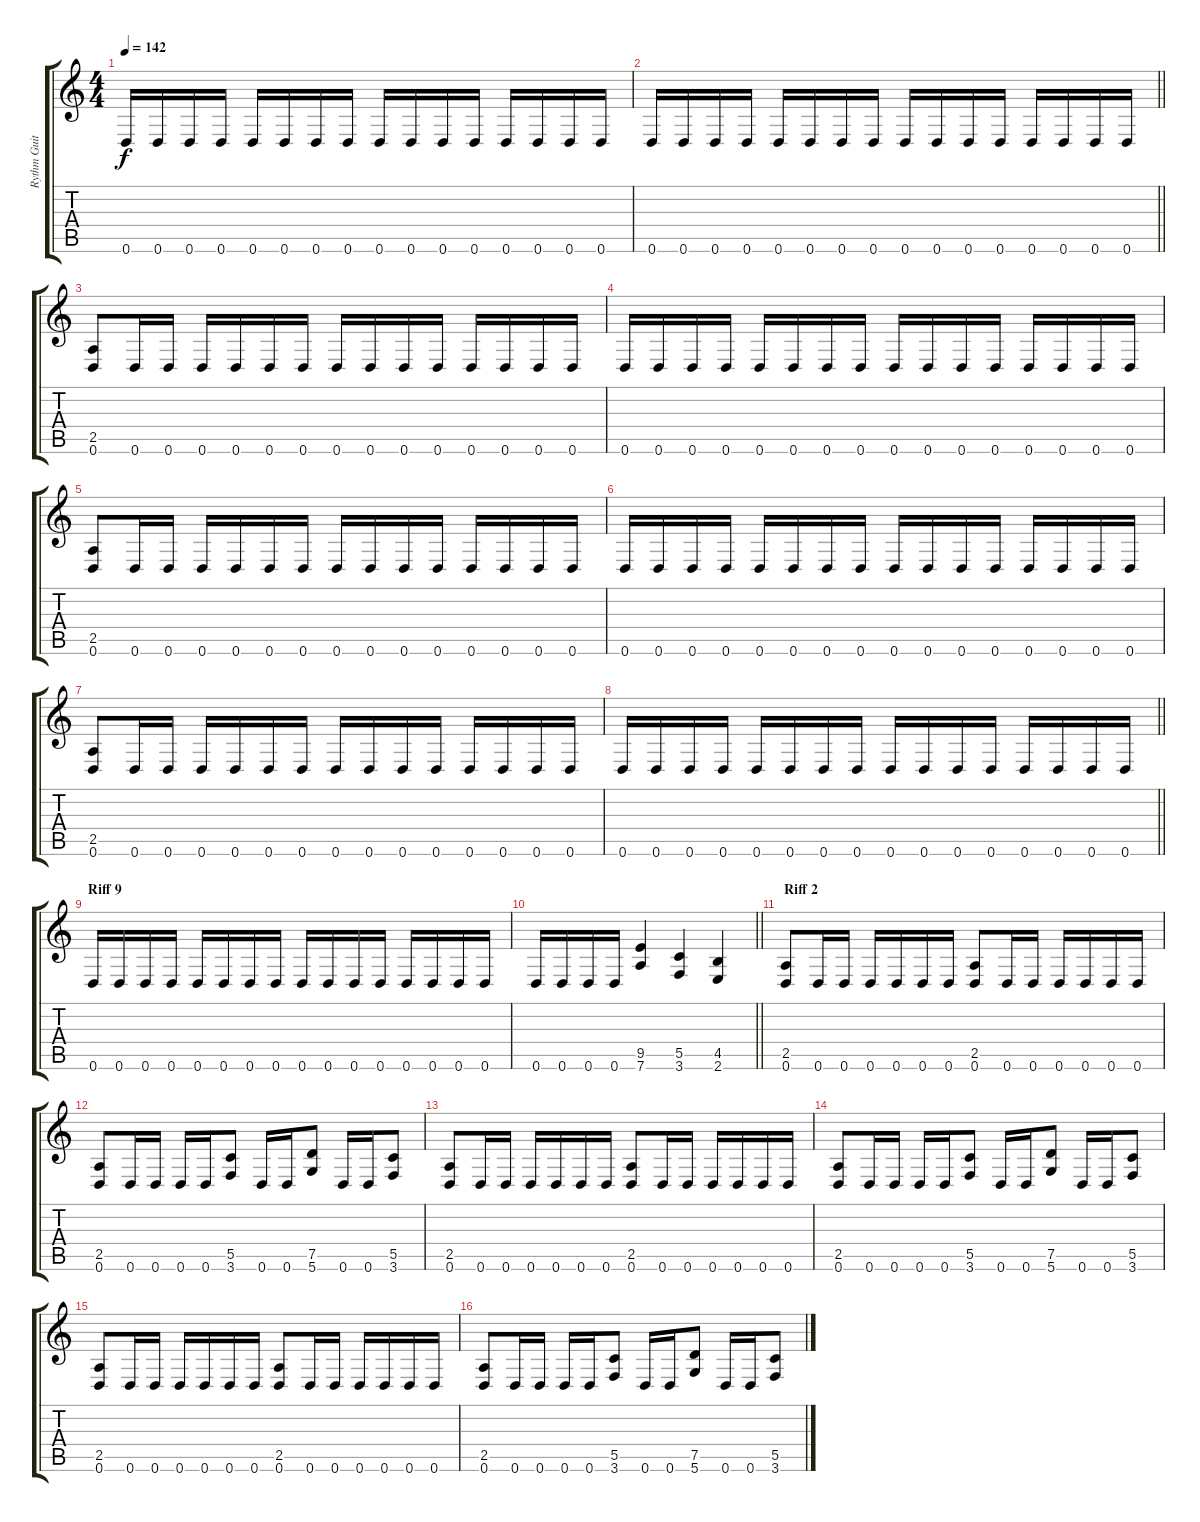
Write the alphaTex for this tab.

\track ("Rythm Guitar" "Rythm Guit") {instrument distortionguitar}
\staff {score tabs}
\tuning (D4 A3 F3 C3 G2 D2) {hide}
\ts (4 4)
\tempo 142
\clef g2
\ks c
0.6.16{dy f} 0.6.16 0.6.16 0.6.16 0.6.16 0.6.16 0.6.16 0.6.16 0.6.16 0.6.16 0.6.16 0.6.16 0.6.16 0.6.16 0.6.16 0.6.16 |
\barLineRight lightlight
0.6.16 0.6.16 0.6.16 0.6.16 0.6.16 0.6.16 0.6.16 0.6.16 0.6.16 0.6.16 0.6.16 0.6.16 0.6.16 0.6.16 0.6.16 0.6.16 |
(2.5 0.6).8 0.6.16 0.6.16 0.6.16 0.6.16 0.6.16 0.6.16 0.6.16 0.6.16 0.6.16 0.6.16 0.6.16 0.6.16 0.6.16 0.6.16 |
0.6.16 0.6.16 0.6.16 0.6.16 0.6.16 0.6.16 0.6.16 0.6.16 0.6.16 0.6.16 0.6.16 0.6.16 0.6.16 0.6.16 0.6.16 0.6.16 |
(2.5 0.6).8 0.6.16 0.6.16 0.6.16 0.6.16 0.6.16 0.6.16 0.6.16 0.6.16 0.6.16 0.6.16 0.6.16 0.6.16 0.6.16 0.6.16 |
0.6.16 0.6.16 0.6.16 0.6.16 0.6.16 0.6.16 0.6.16 0.6.16 0.6.16 0.6.16 0.6.16 0.6.16 0.6.16 0.6.16 0.6.16 0.6.16 |
(2.5 0.6).8 0.6.16 0.6.16 0.6.16 0.6.16 0.6.16 0.6.16 0.6.16 0.6.16 0.6.16 0.6.16 0.6.16 0.6.16 0.6.16 0.6.16 |
\barLineRight lightlight
0.6.16 0.6.16 0.6.16 0.6.16 0.6.16 0.6.16 0.6.16 0.6.16 0.6.16 0.6.16 0.6.16 0.6.16 0.6.16 0.6.16 0.6.16 0.6.16 |
\section ("" "Riff 9")
0.6.16 0.6.16 0.6.16 0.6.16 0.6.16 0.6.16 0.6.16 0.6.16 0.6.16 0.6.16 0.6.16 0.6.16 0.6.16 0.6.16 0.6.16 0.6.16 |
\barLineRight lightlight
0.6.16 0.6.16 0.6.16 0.6.16 (9.5 7.6).4 (5.5 3.6).4 (4.5 2.6).4 |
\section ("" " Riff 2")
(2.5 0.6).8 0.6.16 0.6.16 0.6.16 0.6.16 0.6.16 0.6.16 (2.5 0.6).8 0.6.16 0.6.16 0.6.16 0.6.16 0.6.16 0.6.16 |
(2.5 0.6).8 0.6.16 0.6.16 0.6.16 0.6.16 (5.5 3.6).8 0.6.16 0.6.16 (7.5 5.6).8 0.6.16 0.6.16 (5.5 3.6).8 |
(2.5 0.6).8 0.6.16 0.6.16 0.6.16 0.6.16 0.6.16 0.6.16 (2.5 0.6).8 0.6.16 0.6.16 0.6.16 0.6.16 0.6.16 0.6.16 |
(2.5 0.6).8 0.6.16 0.6.16 0.6.16 0.6.16 (5.5 3.6).8 0.6.16 0.6.16 (7.5 5.6).8 0.6.16 0.6.16 (5.5 3.6).8 |
(2.5 0.6).8 0.6.16 0.6.16 0.6.16 0.6.16 0.6.16 0.6.16 (2.5 0.6).8 0.6.16 0.6.16 0.6.16 0.6.16 0.6.16 0.6.16 |
(2.5 0.6).8 0.6.16 0.6.16 0.6.16 0.6.16 (5.5 3.6).8 0.6.16 0.6.16 (7.5 5.6).8 0.6.16 0.6.16 (5.5 3.6).8
